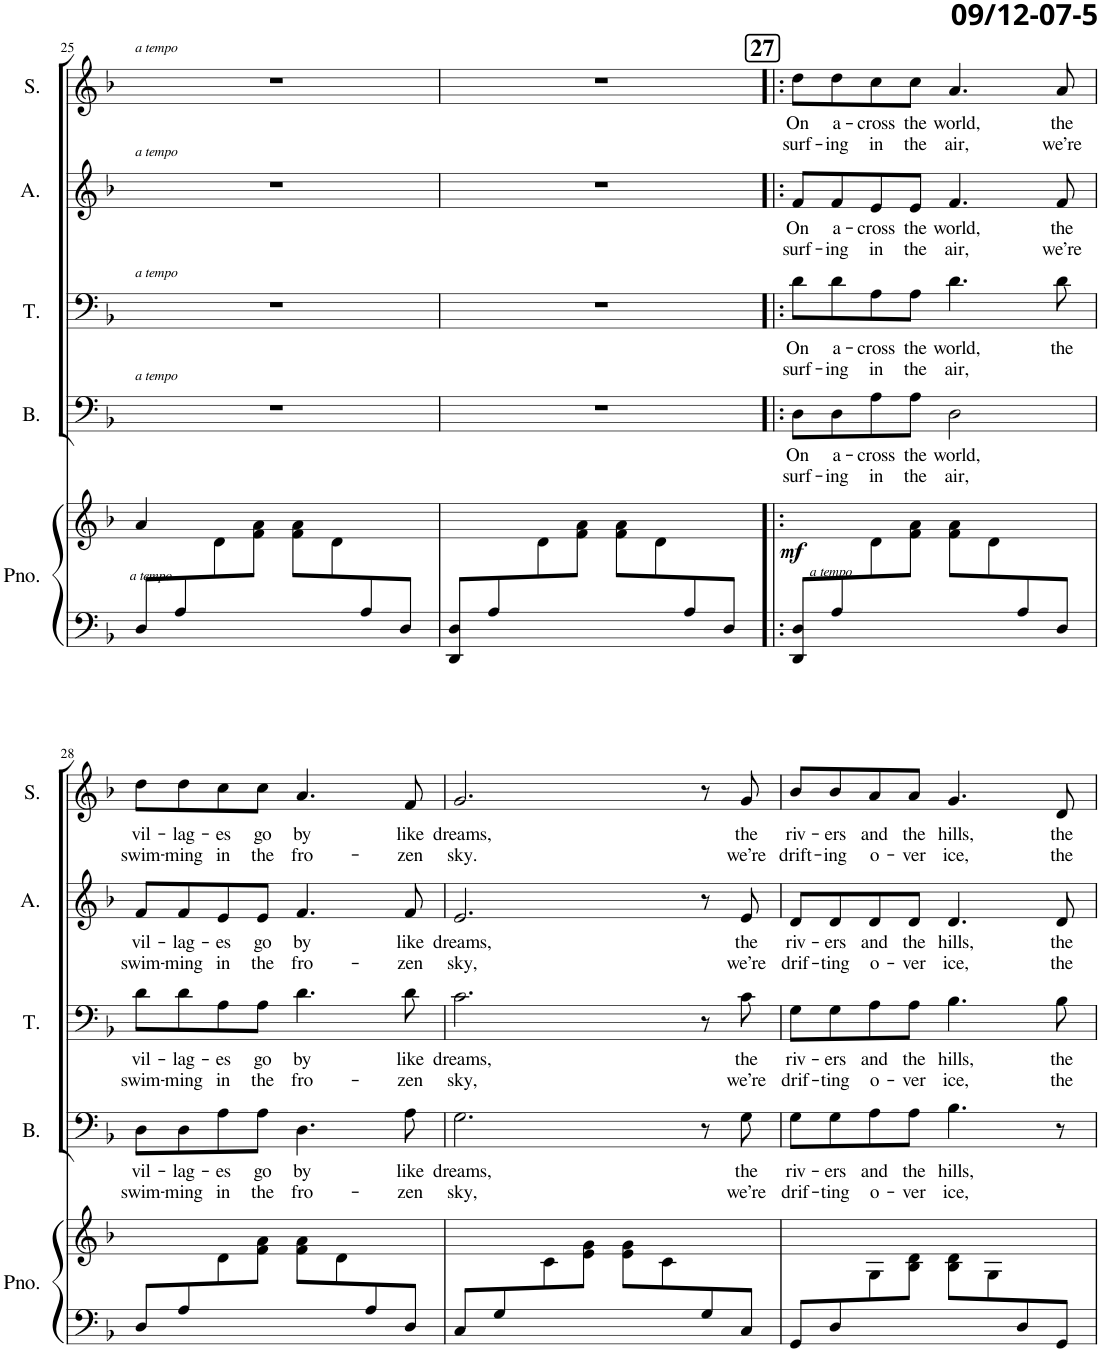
**kern	**kern	**dynam	**kern	**text	**text	**kern	**text	**text	**kern	**text	**text	**kern	**text	**text
*part5	*part5	*part5	*part4	*part4	*part4	*part3	*part3	*part3	*part2	*part2	*part2	*part1	*part1	*part1
*staff6	*staff5	*staff5/6	*staff4	*staff4	*staff4	*staff3	*staff3	*staff3	*staff2	*staff2	*staff2	*staff1	*staff1	*staff1
*I"Piano	*	*	*I"Bass	*	*	*I"Tenor	*	*	*I"Alto	*	*	*I"Soprano	*	*
*I'Pno.	*	*	*I'B.	*	*	*I'T.	*	*	*I'A.	*	*	*I'S.	*	*
!!LO:PB:g=z
*clefF4	*clefG2	*	*clefF4	*	*	*clefF4	*	*	*clefG2	*	*	*clefG2	*	*
*k[b-]	*k[b-]	*	*k[b-]	*	*	*k[b-]	*	*	*k[b-]	*	*	*k[b-]	*	*
*M4/4	*M4/4	*	*M4/4	*	*	*M4/4	*	*	*M4/4	*	*	*M4/4	*	*
=25	=25	=25	=25	=25	=25	=25	=25	=25	=25	=25	=25	=25	=25	=25
*^	*^	*	*	*	*	*	*	*	*	*	*	*	*	*
!	!	!	!	!	!	!	!	!	!	!	!	!	!	!LO:TX:a:i:t=a tempo	!	!
!	!	!	!	!	!	!	!	!	!	!	!LO:TX:a:i:t=a tempo	!	!	!	!	!
!	!	!	!	!	!	!	!	!LO:TX:a:i:t=a tempo	!	!	!	!	!	!	!	!
!	!	!	!	!	!LO:TX:a:i:t=a tempo	!	!	!	!	!	!	!	!	!	!	!
!LO:TX:a:i:t=a tempo	!	!	!	!	!	!	!	!	!	!	!	!	!	!	!	!
8D/L	1ryy	4ryy	4a/	.	1r	.	.	1r	.	.	1r	.	.	1r	.	.
8A/	.	.	.	.	.	.	.	.	.	.	.	.	.	.	.	.
2ryy	.	8d\	4ryy	.	.	.	.	.	.	.	.	.	.	.	.	.
.	.	8f\ 8a\J	.	.	.	.	.	.	.	.	.	.	.	.	.	.
.	.	8f\ 8a\L	2ryy	.	.	.	.	.	.	.	.	.	.	.	.	.
.	.	8d\	.	.	.	.	.	.	.	.	.	.	.	.	.	.
8A/	.	4ryy	.	.	.	.	.	.	.	.	.	.	.	.	.	.
8D/J	.	.	.	.	.	.	.	.	.	.	.	.	.	.	.	.
*	*	*v	*v	*	*	*	*	*	*	*	*	*	*	*	*	*
=26	=26	=26	=26	=26	=26	=26	=26	=26	=26	=26	=26	=26	=26	=26	=26
8DD/ 8D/L	1ryy	4ryy	.	1r	.	.	1r	.	.	1r	.	.	1r	.	.
8A/	.	.	.	.	.	.	.	.	.	.	.	.	.	.	.
2ryy	.	8d\	.	.	.	.	.	.	.	.	.	.	.	.	.
.	.	8f\ 8a\J	.	.	.	.	.	.	.	.	.	.	.	.	.
.	.	8f\ 8a\L	.	.	.	.	.	.	.	.	.	.	.	.	.
.	.	8d\	.	.	.	.	.	.	.	.	.	.	.	.	.
8A/	.	4ryy	.	.	.	.	.	.	.	.	.	.	.	.	.
8D/J	.	.	.	.	.	.	.	.	.	.	.	.	.	.	.
!!LO:REH:place=s1:a:B:cj:fs=14:t=27
=27!|:	=27!|:	=27!|:	=27!|:	=27!|:	=27!|:	=27!|:	=27!|:	=27!|:	=27!|:	=27!|:	=27!|:	=27!|:	=27!|:	=27!|:	=27!|:
!LO:TX:a:i:t=a tempo	!	!	!	!	!	!	!	!	!	!	!	!	!	!	!
!	!	!	!LO:DY:b	!	!LO:LY:b	!LO:LY:b	!	!LO:LY:b	!LO:LY:b	!	!LO:LY:b	!LO:LY:b	!	!LO:LY:b	!LO:LY:b
8DD/ 8D/L	1ryy	4ryy	mf	8D\L	On	surf-	8d\L	On	surf-	8f/L	On	surf-	8dd\L	On	surf-
!	!	!	!	!	!LO:LY:b	!LO:LY:b	!	!LO:LY:b	!LO:LY:b	!	!LO:LY:b	!LO:LY:b	!	!LO:LY:b	!LO:LY:b
8A/	.	.	.	8D\	a-	-ing	8d\	a-	-ing	8f/	a-	-ing	8dd\	a-	-ing
!	!	!	!	!	!LO:LY:b	!LO:LY:b	!	!LO:LY:b	!LO:LY:b	!	!LO:LY:b	!LO:LY:b	!	!LO:LY:b	!LO:LY:b
2ryy	.	8d\	.	8A\	-cross	in	8A\	-cross	in	8e/	-cross	in	8cc\	-cross	in
!	!	!	!	!	!LO:LY:b	!LO:LY:b	!	!LO:LY:b	!LO:LY:b	!	!LO:LY:b	!LO:LY:b	!	!LO:LY:b	!LO:LY:b
.	.	8f\ 8a\J	.	8A\J	the	the	8A\J	the	the	8e/J	the	the	8cc\J	the	the
!	!	!	!	!	!LO:LY:b	!LO:LY:b	!	!LO:LY:b	!LO:LY:b	!	!LO:LY:b	!LO:LY:b	!	!LO:LY:b	!LO:LY:b
.	.	8f\ 8a\L	.	2D\	world,	air,	4.d\	world,	air,	4.f/	world,	air,	4.a/	world,	air,
.	.	8d\	.	.	.	.	.	.	.	.	.	.	.	.	.
8A/	.	4ryy	.	.	.	.	.	.	.	.	.	.	.	.	.
!	!	!	!	!	!	!	!	!LO:LY:b	!	!	!LO:LY:b	!LO:LY:b	!	!LO:LY:b	!LO:LY:b
8D/J	.	.	.	.	.	.	8d\	the	.	8f/	the	we’re	8a/	the	we’re
!!LO:LB:g=z
=28	=28	=28	=28	=28	=28	=28	=28	=28	=28	=28	=28	=28	=28	=28	=28
!	!	!	!	!	!LO:LY:b	!LO:LY:b	!	!LO:LY:b	!LO:LY:b	!	!LO:LY:b	!LO:LY:b	!	!LO:LY:b	!LO:LY:b
8D/L	1ryy	4ryy	.	8D\L	vil-	swim-	8d\L	vil-	swim-	8f/L	vil-	swim-	8dd\L	vil-	swim-
!	!	!	!	!	!LO:LY:b	!LO:LY:b	!	!LO:LY:b	!LO:LY:b	!	!LO:LY:b	!LO:LY:b	!	!LO:LY:b	!LO:LY:b
8A/	.	.	.	8D\	-lag-	-ming	8d\	-lag-	-ming	8f/	-lag-	-ming	8dd\	-lag-	-ming
!	!	!	!	!	!LO:LY:b	!LO:LY:b	!	!LO:LY:b	!LO:LY:b	!	!LO:LY:b	!LO:LY:b	!	!LO:LY:b	!LO:LY:b
2ryy	.	8d\	.	8A\	-es	in	8A\	-es	in	8e/	-es	in	8cc\	-es	in
!	!	!	!	!	!LO:LY:b	!LO:LY:b	!	!LO:LY:b	!LO:LY:b	!	!LO:LY:b	!LO:LY:b	!	!LO:LY:b	!LO:LY:b
.	.	8f\ 8a\J	.	8A\J	go	the	8A\J	go	the	8e/J	go	the	8cc\J	go	the
!	!	!	!	!	!LO:LY:b	!LO:LY:b	!	!LO:LY:b	!LO:LY:b	!	!LO:LY:b	!LO:LY:b	!	!LO:LY:b	!LO:LY:b
.	.	8f\ 8a\L	.	4.D\	by	fro-	4.d\	by	fro-	4.f/	by	fro-	4.a/	by	fro-
.	.	8d\	.	.	.	.	.	.	.	.	.	.	.	.	.
8A/	.	4ryy	.	.	.	.	.	.	.	.	.	.	.	.	.
!	!	!	!	!	!LO:LY:b	!LO:LY:b	!	!LO:LY:b	!LO:LY:b	!	!LO:LY:b	!LO:LY:b	!	!LO:LY:b	!LO:LY:b
8D/J	.	.	.	8A\	like	-zen	8d\	like	-zen	8f/	like	-zen	8f/	like	-zen
=29	=29	=29	=29	=29	=29	=29	=29	=29	=29	=29	=29	=29	=29	=29	=29
!	!	!	!	!	!LO:LY:b	!LO:LY:b	!	!LO:LY:b	!LO:LY:b	!	!LO:LY:b	!LO:LY:b	!	!LO:LY:b	!LO:LY:b
8C/L	1ryy	4ryy	.	2.G\	dreams,	sky,	2.c\	dreams,	sky,	2.e/	dreams,	sky,	2.g/	dreams,	sky.
8G/	.	.	.	.	.	.	.	.	.	.	.	.	.	.	.
2ryy	.	8c\	.	.	.	.	.	.	.	.	.	.	.	.	.
.	.	8e\ 8g\J	.	.	.	.	.	.	.	.	.	.	.	.	.
.	.	8e\ 8g\L	.	.	.	.	.	.	.	.	.	.	.	.	.
.	.	8c\	.	.	.	.	.	.	.	.	.	.	.	.	.
8G/	.	4ryy	.	8r	.	.	8r	.	.	8r	.	.	8r	.	.
!	!	!	!	!	!LO:LY:b	!LO:LY:b	!	!LO:LY:b	!LO:LY:b	!	!LO:LY:b	!LO:LY:b	!	!LO:LY:b	!LO:LY:b
8C/J	.	.	.	8G\	the	we’re	8c\	the	we’re	8e/	the	we’re	8g/	the	we’re
=30	=30	=30	=30	=30	=30	=30	=30	=30	=30	=30	=30	=30	=30	=30	=30
!	!	!	!	!	!LO:LY:b	!LO:LY:b	!	!LO:LY:b	!LO:LY:b	!	!LO:LY:b	!LO:LY:b	!	!LO:LY:b	!LO:LY:b
8GG/L	1ryy	4ryy	.	8G\L	riv-	drif-	8G\L	riv-	drif-	8d/L	riv-	drif-	8b-/L	riv-	drift-
!	!	!	!	!	!LO:LY:b	!LO:LY:b	!	!LO:LY:b	!LO:LY:b	!	!LO:LY:b	!LO:LY:b	!	!LO:LY:b	!LO:LY:b
8D/	.	.	.	8G\	-ers	-ting	8G\	-ers	-ting	8d/	-ers	-ting	8b-/	-ers	-ing
!	!	!	!	!	!LO:LY:b	!LO:LY:b	!	!LO:LY:b	!LO:LY:b	!	!LO:LY:b	!LO:LY:b	!	!LO:LY:b	!LO:LY:b
2ryy	.	8G\	.	8A\	and	o-	8A\	and	o-	8d/	and	o-	8a/	and	o-
!	!	!	!	!	!LO:LY:b	!LO:LY:b	!	!LO:LY:b	!LO:LY:b	!	!LO:LY:b	!LO:LY:b	!	!LO:LY:b	!LO:LY:b
.	.	8B-\ 8d\J	.	8A\J	the	-ver	8A\J	the	-ver	8d/J	the	-ver	8a/J	the	-ver
!	!	!	!	!	!LO:LY:b	!LO:LY:b	!	!LO:LY:b	!LO:LY:b	!	!LO:LY:b	!LO:LY:b	!	!LO:LY:b	!LO:LY:b
.	.	8B-\ 8d\L	.	4.B-\	hills,	ice,	4.B-\	hills,	ice,	4.d/	hills,	ice,	4.g/	hills,	ice,
.	.	8G\	.	.	.	.	.	.	.	.	.	.	.	.	.
8D/	.	4ryy	.	.	.	.	.	.	.	.	.	.	.	.	.
!	!	!	!	!	!	!	!	!LO:LY:b	!LO:LY:b	!	!LO:LY:b	!LO:LY:b	!	!LO:LY:b	!LO:LY:b
8GG/J	.	.	.	8r	.	.	8B-\	the	the	8d/	the	the	8d/	the	the
*v	*v	*	*	*	*	*	*	*	*	*	*	*	*	*	*
=	=	=	=	=	=	=	=	=	=	=	=	=	=	=
*-	*-	*-	*-	*-	*-	*-	*-	*-	*-	*-	*-	*-	*-	*-
